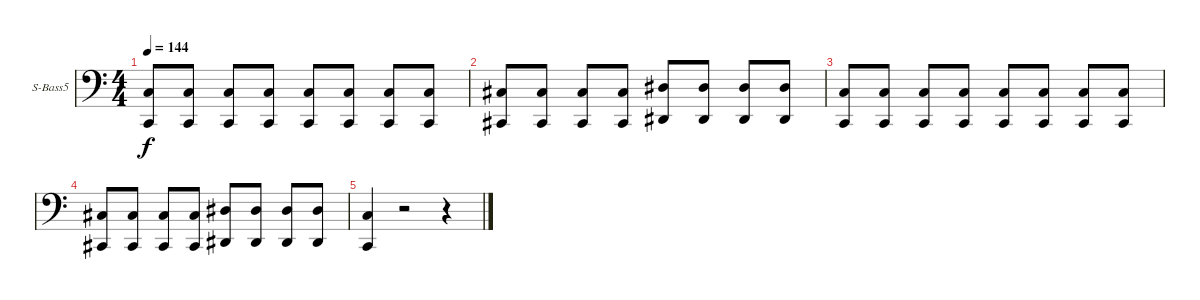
\bracketExtendMode groupsimilarinstruments
\firstSystemTrackNameOrientation horizontal
\otherSystemsTrackNameOrientation horizontal
\track ("Flake 4" "S-Bass5") {instrument synthbass2}
\staff {score}
\tuning (G2 D2 A1 E1 B0)
\ts (4 4)
\tempo 144
\clef f4
\ks c
(3.3 1.5).8{dy f} (3.3 1.5).8 (3.3 1.5).8 (3.3 1.5).8 (3.3 1.5).8 (3.3 1.5).8 (3.3 1.5).8 (3.3 1.5).8 |
(4.3 2.5).8 (4.3 2.5).8 (4.3 2.5).8 (4.3 2.5).8 (6.3 4.5).8 (6.3 4.5).8 (6.3 4.5).8 (6.3 4.5).8 |
(3.3 1.5).8 (3.3 1.5).8 (3.3 1.5).8 (3.3 1.5).8 (3.3 1.5).8 (3.3 1.5).8 (3.3 1.5).8 (3.3 1.5).8 |
(4.3 2.5).8 (4.3 2.5).8 (4.3 2.5).8 (4.3 2.5).8 (6.3 4.5).8 (6.3 4.5).8 (6.3 4.5).8 (6.3 4.5).8 |
(3.3 1.5).4 r.2 r.4
